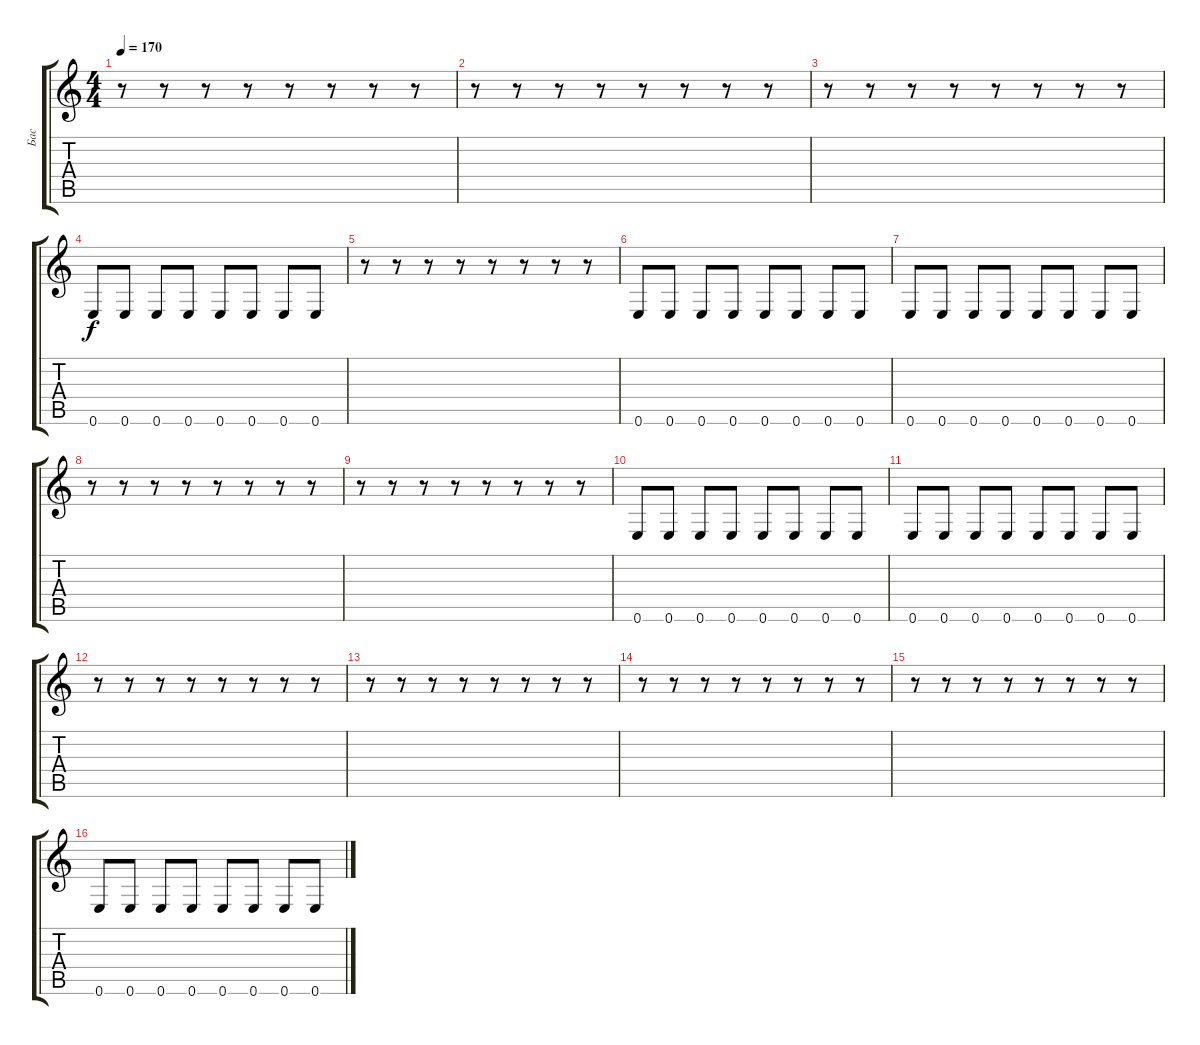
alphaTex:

\track ("Бас" "Бас") {instrument electricbassfinger}
\staff {score tabs}
\tuning (E4 B3 G3 D3 A2 E2) {hide}
\ts (4 4)
\tempo 170
\clef g2
\ks c
r.8{dy f} r.8 r.8 r.8 r.8 r.8 r.8 r.8 |
r.8 r.8 r.8 r.8 r.8 r.8 r.8 r.8 |
r.8 r.8 r.8 r.8 r.8 r.8 r.8 r.8 |
0.6.8 0.6.8 0.6.8 0.6.8 0.6.8 0.6.8 0.6.8 0.6.8 |
r.8 r.8 r.8 r.8 r.8 r.8 r.8 r.8 |
0.6.8 0.6.8 0.6.8 0.6.8 0.6.8 0.6.8 0.6.8 0.6.8 |
0.6.8 0.6.8 0.6.8 0.6.8 0.6.8 0.6.8 0.6.8 0.6.8 |
r.8 r.8 r.8 r.8 r.8 r.8 r.8 r.8 |
r.8 r.8 r.8 r.8 r.8 r.8 r.8 r.8 |
0.6.8 0.6.8 0.6.8 0.6.8 0.6.8 0.6.8 0.6.8 0.6.8 |
0.6.8 0.6.8 0.6.8 0.6.8 0.6.8 0.6.8 0.6.8 0.6.8 |
r.8 r.8 r.8 r.8 r.8 r.8 r.8 r.8 |
r.8 r.8 r.8 r.8 r.8 r.8 r.8 r.8 |
r.8 r.8 r.8 r.8 r.8 r.8 r.8 r.8 |
r.8 r.8 r.8 r.8 r.8 r.8 r.8 r.8 |
0.6.8 0.6.8 0.6.8 0.6.8 0.6.8 0.6.8 0.6.8 0.6.8
